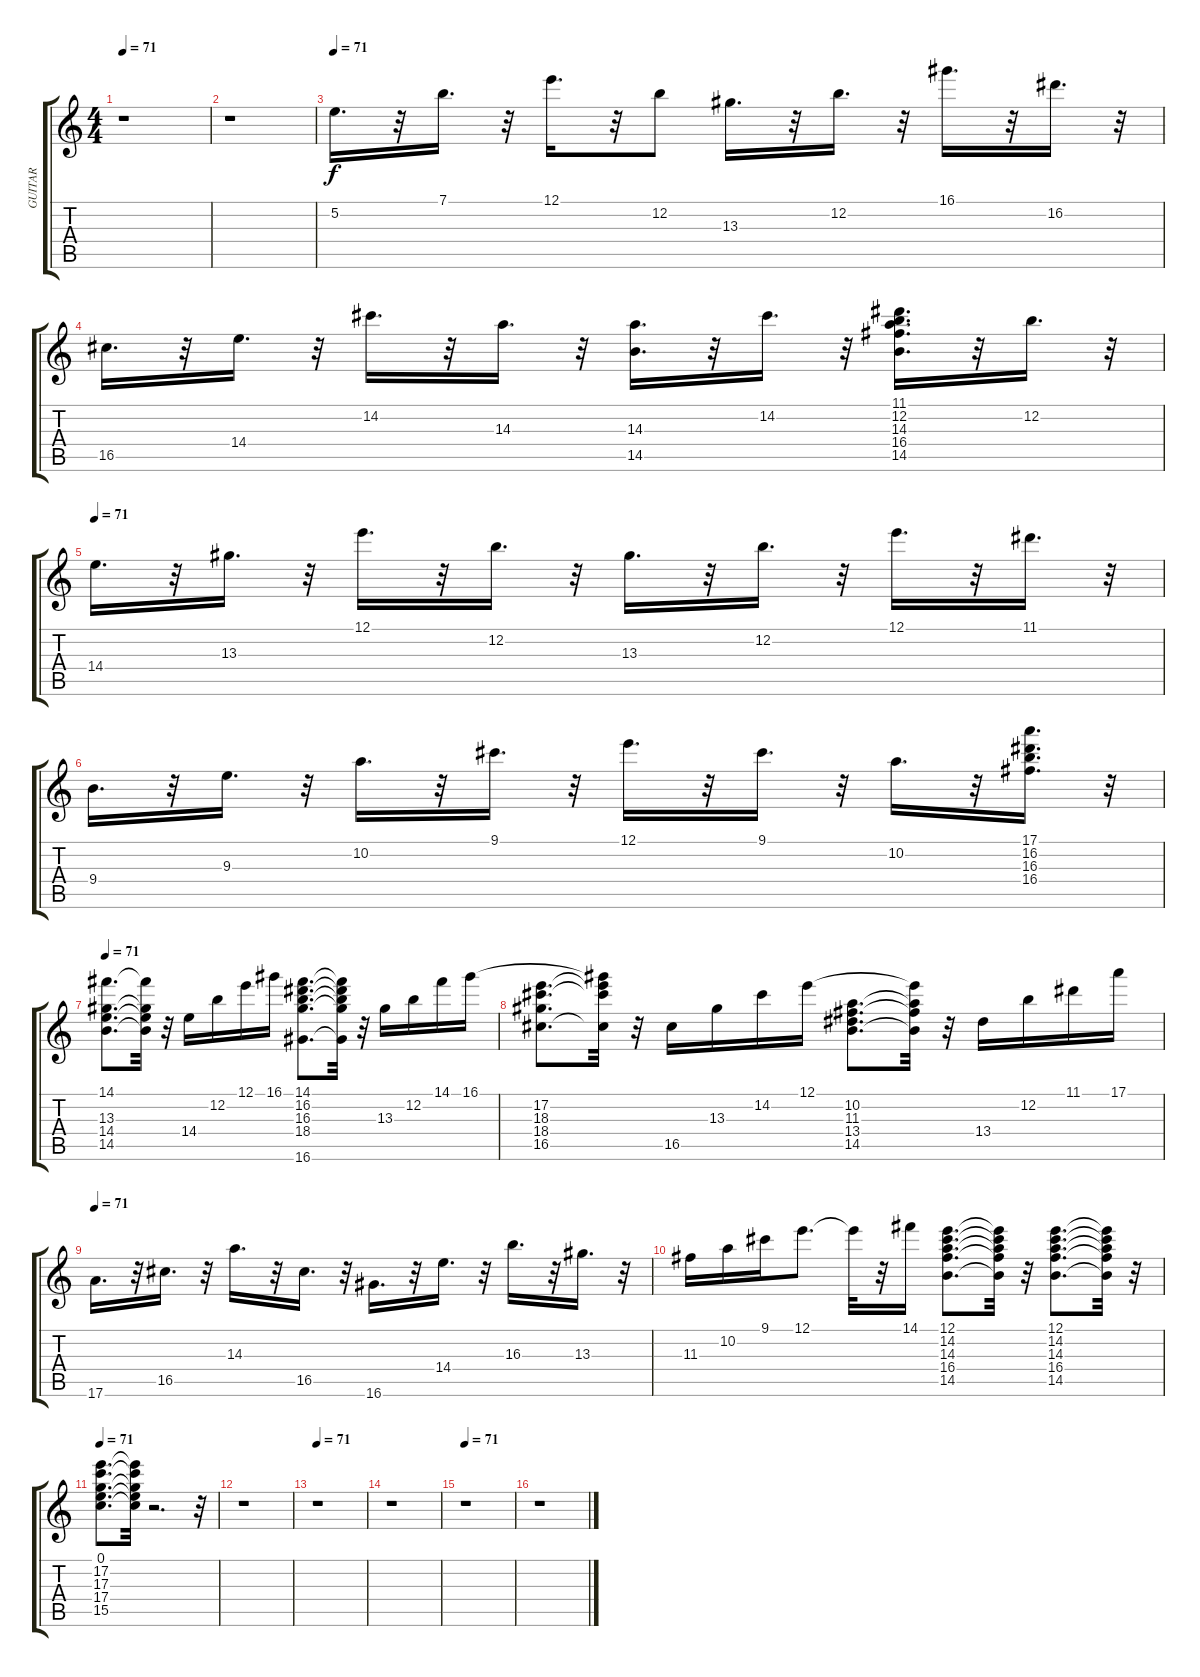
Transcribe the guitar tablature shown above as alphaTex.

\track ("GUITAR" "GUITAR") {instrument acousticguitarsteel}
\staff {score tabs}
\tuning (E4 B3 G3 D3 A2 E2) {hide}
\ts (4 4)
\tempo 71
\clef g2
\ks c
r.1{dy f} |
r.1 |
\tempo 71
5.2.16{d} r.32 7.1.16{d} r.32 12.1.16{d} r.32 12.2.8 13.3.16{d} r.32 12.2.16{d} r.32 16.1.16{d} r.32 16.2.16{d} r.32 |
16.5.16{d} r.32 14.4.16{d} r.32 14.2.16{d} r.32 14.3.16{d} r.32 (14.3 14.5).16{d} r.32 14.2.16{d} r.32 (11.1 12.2 14.3 16.4 14.5).16{d} r.32 12.2.16{d} r.32 |
\tempo 71
14.4.16{d txt ""} r.32 13.3.16{d} r.32 12.1.16{d} r.32 12.2.16{d} r.32 13.3.16{d} r.32 12.2.16{d} r.32 12.1.16{d} r.32 11.1.16{d} r.32 |
9.4.16{d} r.32 9.3.16{d} r.32 10.2.16{d} r.32 9.1.16{d} r.32 12.1.16{d} r.32 9.1.16{d} r.32 10.2.16{d} r.32 (17.1 16.2 16.3 16.4).16{d} r.32 |
\tempo 71
(14.1 13.3 14.4 14.5).8{d} (14.1{t} 13.3{t} 14.4{t} 14.5{t}).32 r.32 14.4.16 12.2.16 12.1.16 16.1.16 (14.1 16.2 16.3 18.4 16.6).8{d} (14.1{t} 16.2{t} 16.3{t} 18.4{t} 16.6{t}).32 r.32 13.3.16 12.2.16 14.1.16 16.1.16 |
(17.2 18.3 18.4 16.5).8{d} (16.1{t} 17.2{t} 18.3{t} 16.5{t}).32 r.32 16.5.16 13.3.16 14.2.16 12.1.16 (10.2 11.3 13.4 14.5).8{d} (12.1{t} 10.2{t} 11.3{t} 14.5{t}).32 r.32 13.4.16 12.2.16 11.1.16 17.1.16 |
\tempo 71
17.6.16{d} r.32 16.5.16{d} r.32 14.3.16{d} r.32 16.5.16{d} r.32 16.6.16{d} r.32 14.4.16{d} r.32 16.3.16{d} r.32 13.3.16{d} r.32 |
11.3.16 10.2.16 9.1.16 12.1.8{d} 12.1{t}.32 r.32 14.1.16 (12.1 14.2 14.3 16.4 14.5).8{d} (12.1{t} 14.2{t} 14.3{t} 16.4{t} 14.5{t}).32 r.32 (12.1 14.2 14.3 16.4 14.5).8{d} (12.1{t} 14.2{t} 14.3{t} 16.4{t} 14.5{t}).32 r.32 |
\tempo 71
(0.1 17.2 17.3 17.4 15.5).8{d} (0.1{t} 17.2{t} 17.3{t} 17.4{t} 15.5{t}).32 r.2{d} r.32 |
r.1 |
\tempo 71
r.1 |
r.1 |
\tempo 71
r.1 |
r.1
